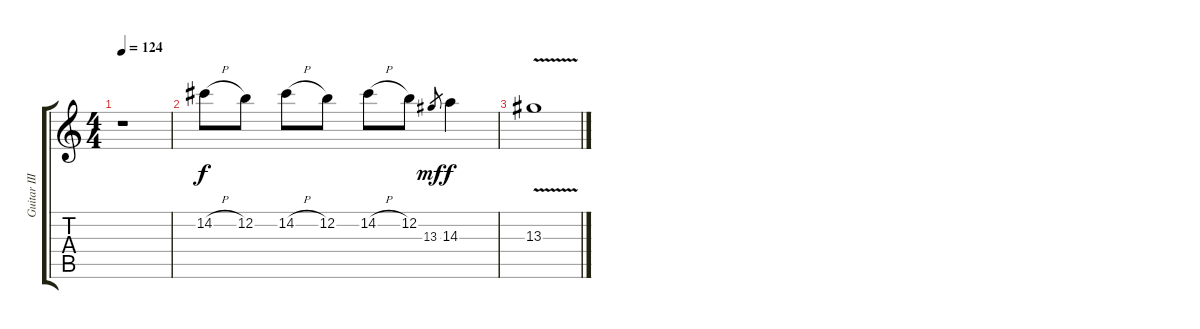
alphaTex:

\track ("Guitar III (solo)" "Guitar III") {instrument overdrivenguitar}
\staff {score tabs}
\tuning (E4 B3 G3 D3 A2 E2) {hide}
\ts (4 4)
\tempo 124
\clef g2
\ks c
r.1{dy f} |
14.2{h}.8 12.2.8 14.2{h}.8 12.2.8 14.2{h}.8 12.2.8 13.3.8{gr dy mf} 14.3.4{dy f} |
13.3{v}.1
